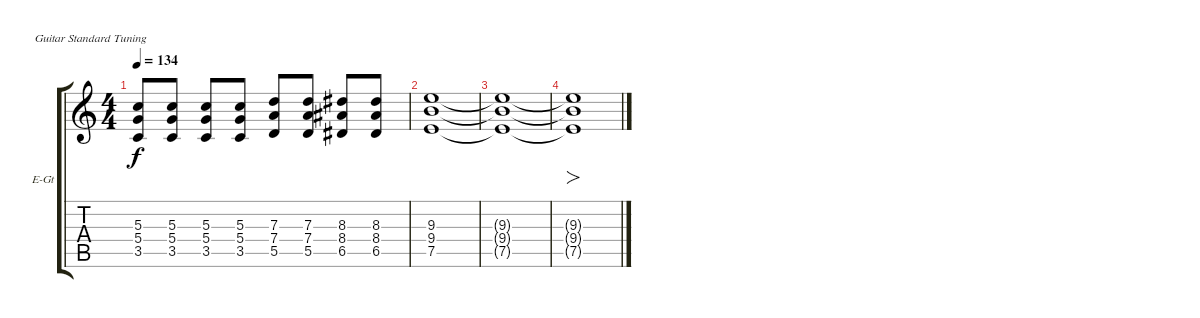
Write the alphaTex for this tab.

\defaultSystemsLayout 4
\bracketExtendMode groupsimilarinstruments
\firstSystemTrackNameOrientation horizontal
\otherSystemsTrackNameOrientation horizontal
\track ("Electric Guitar (Drive)" "E-Gt") {instrument overdrivenguitar}
\staff {score tabs}
\tuning (E4 B3 G3 D3 A2 E2)
\ts (4 4)
\tempo 134
\clef g2
\ks c
(5.3 5.4 3.5).8{dy f} (5.3 5.4 3.5).8 (5.3 5.4 3.5).8 (5.3 5.4 3.5).8 (7.3 7.4 5.5).8 (7.3 7.4 5.5).8 (8.3 8.4 6.5).8 (8.3 8.4 6.5).8 |
(9.3 9.4 7.5).1 |
(7.5{t} 9.4{t} 9.3{t}).1 |
(9.3{t} 9.4{t} 7.5{t}).1{fo}
